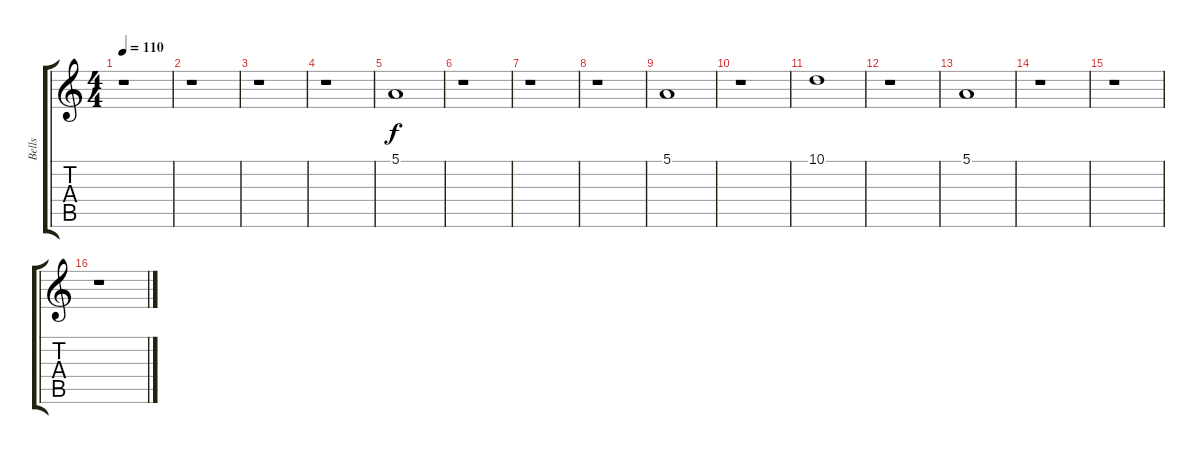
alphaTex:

\track ("Bells" "Bells") {instrument tubularbells}
\staff {score tabs}
\tuning (E4 B3 G3 D3 A2 E2) {hide}
\ts (4 4)
\tempo 110
\clef g2
\ks c
r.1{dy f instrument tubularbells} |
r.1 |
r.1 |
r.1 |
5.1.1 |
r.1 |
r.1 |
r.1 |
5.1.1 |
r.1 |
10.1.1 |
r.1 |
5.1.1 |
r.1 |
r.1 |
r.1
